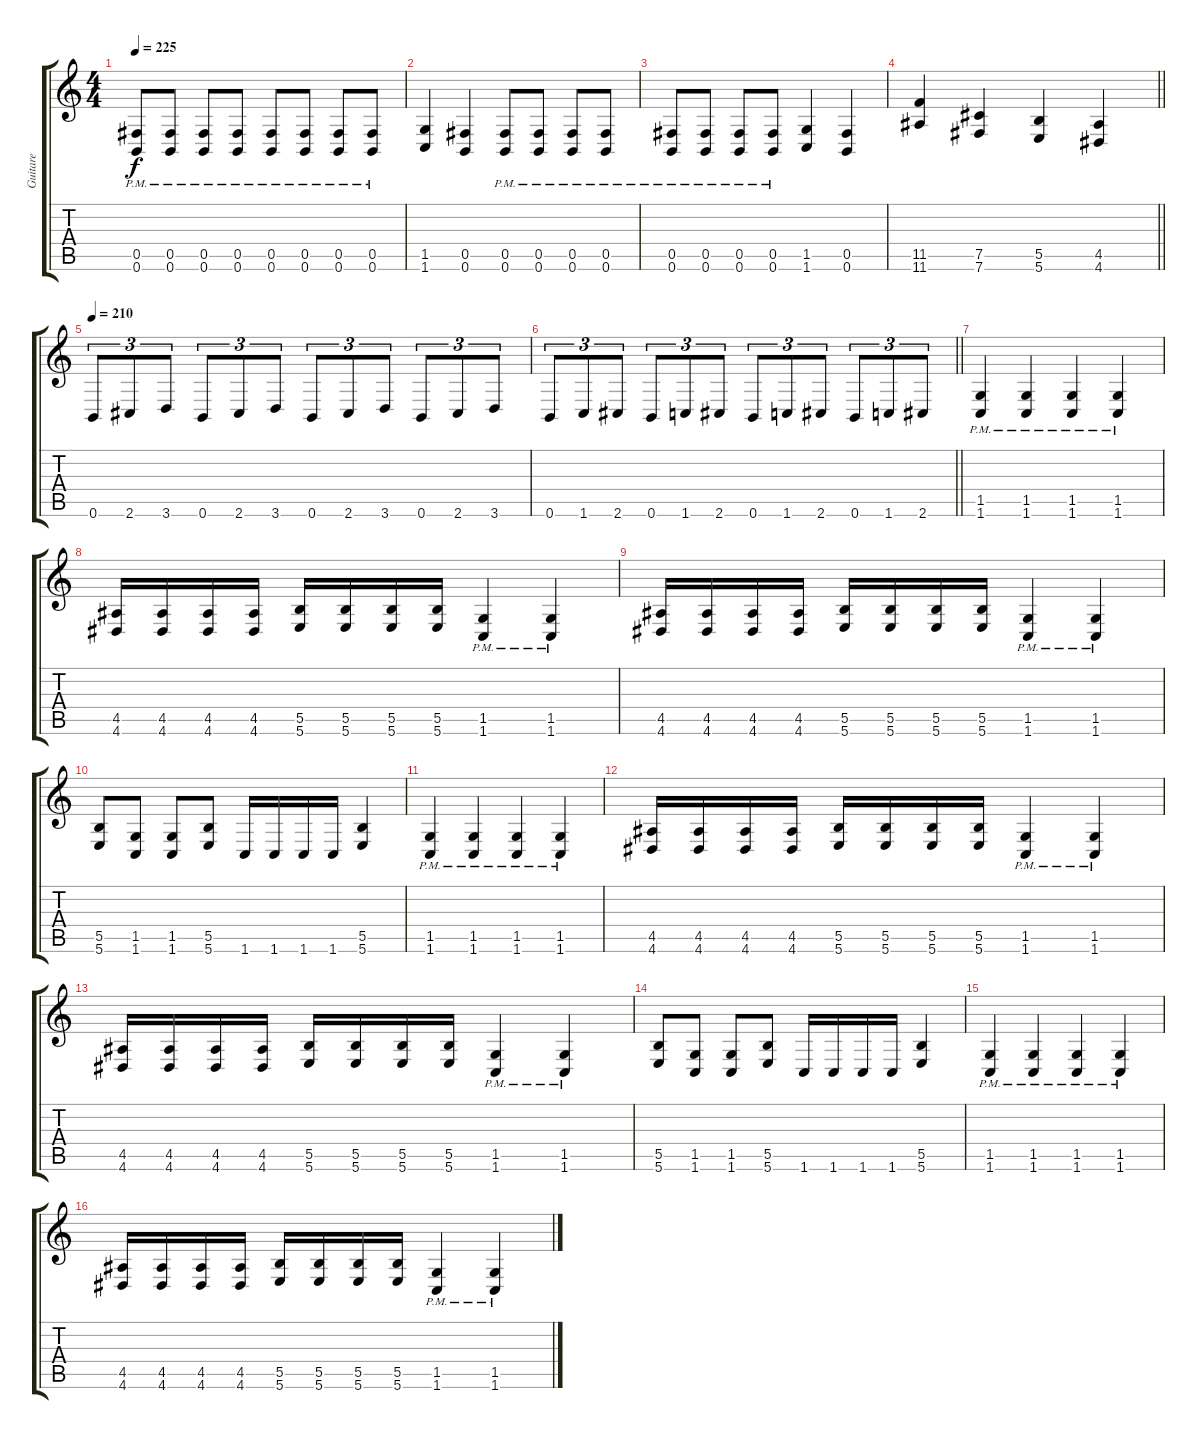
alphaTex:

\track ("Guitare" "Guitare") {instrument distortionguitar}
\staff {score tabs}
\tuning (B3 Gb3 D3 B2 Gb2 B1) {hide}
\ts (4 4)
\tempo 225
\clef g2
\ks c
(0.5{pm} 0.6{pm}).8{dy f} (0.5{pm} 0.6{pm}).8 (0.5{pm} 0.6{pm}).8 (0.5{pm} 0.6{pm}).8 (0.5{pm} 0.6{pm}).8 (0.5{pm} 0.6{pm}).8 (0.5{pm} 0.6{pm}).8 (0.5{pm} 0.6{pm}).8 |
(1.5 1.6).4 (0.5 0.6).4 (0.5{pm} 0.6{pm}).8 (0.5{pm} 0.6{pm}).8 (0.5{pm} 0.6{pm}).8 (0.5{pm} 0.6{pm}).8 |
(0.5{pm} 0.6{pm}).8 (0.5{pm} 0.6{pm}).8 (0.5{pm} 0.6{pm}).8 (0.5{pm} 0.6{pm}).8 (1.5 1.6).4 (0.5 0.6).4 |
\barLineRight lightlight
(11.5 11.6).4 (7.5 7.6).4 (5.5 5.6).4 (4.5 4.6).4 |
\tempo 210
0.6.8{tu (3 2)} 2.6.8{tu (3 2)} 3.6.8{tu (3 2)} 0.6.8{tu (3 2)} 2.6.8{tu (3 2)} 3.6.8{tu (3 2)} 0.6.8{tu (3 2)} 2.6.8{tu (3 2)} 3.6.8{tu (3 2)} 0.6.8{tu (3 2)} 2.6.8{tu (3 2)} 3.6.8{tu (3 2)} |
\barLineRight lightlight
0.6.8{tu (3 2)} 1.6.8{tu (3 2)} 2.6.8{tu (3 2)} 0.6.8{tu (3 2)} 1.6.8{tu (3 2)} 2.6.8{tu (3 2)} 0.6.8{tu (3 2)} 1.6.8{tu (3 2)} 2.6.8{tu (3 2)} 0.6.8{tu (3 2)} 1.6.8{tu (3 2)} 2.6.8{tu (3 2)} |
(1.5{pm} 1.6{pm}).4 (1.5{pm} 1.6{pm}).4 (1.5{pm} 1.6{pm}).4 (1.5{pm} 1.6{pm}).4 |
(4.5 4.6).16 (4.5 4.6).16 (4.5 4.6).16 (4.5 4.6).16 (5.5 5.6).16 (5.5 5.6).16 (5.5 5.6).16 (5.5 5.6).16 (1.5{pm} 1.6{pm}).4 (1.5{pm} 1.6{pm}).4 |
(4.5 4.6).16 (4.5 4.6).16 (4.5 4.6).16 (4.5 4.6).16 (5.5 5.6).16 (5.5 5.6).16 (5.5 5.6).16 (5.5 5.6).16 (1.5{pm} 1.6{pm}).4 (1.5{pm} 1.6{pm}).4 |
(5.5 5.6).8 (1.5 1.6).8 (1.5 1.6).8 (5.5 5.6).8 1.6.16 1.6.16 1.6.16 1.6.16 (5.5 5.6).4 |
(1.5{pm} 1.6{pm}).4 (1.5{pm} 1.6{pm}).4 (1.5{pm} 1.6{pm}).4 (1.5{pm} 1.6{pm}).4 |
(4.5 4.6).16 (4.5 4.6).16 (4.5 4.6).16 (4.5 4.6).16 (5.5 5.6).16 (5.5 5.6).16 (5.5 5.6).16 (5.5 5.6).16 (1.5{pm} 1.6{pm}).4 (1.5{pm} 1.6{pm}).4 |
(4.5 4.6).16 (4.5 4.6).16 (4.5 4.6).16 (4.5 4.6).16 (5.5 5.6).16 (5.5 5.6).16 (5.5 5.6).16 (5.5 5.6).16 (1.5{pm} 1.6{pm}).4 (1.5{pm} 1.6{pm}).4 |
(5.5 5.6).8 (1.5 1.6).8 (1.5 1.6).8 (5.5 5.6).8 1.6.16 1.6.16 1.6.16 1.6.16 (5.5 5.6).4 |
(1.5{pm} 1.6{pm}).4 (1.5{pm} 1.6{pm}).4 (1.5{pm} 1.6{pm}).4 (1.5{pm} 1.6{pm}).4 |
(4.5 4.6).16 (4.5 4.6).16 (4.5 4.6).16 (4.5 4.6).16 (5.5 5.6).16 (5.5 5.6).16 (5.5 5.6).16 (5.5 5.6).16 (1.5{pm} 1.6{pm}).4 (1.5{pm} 1.6{pm}).4
